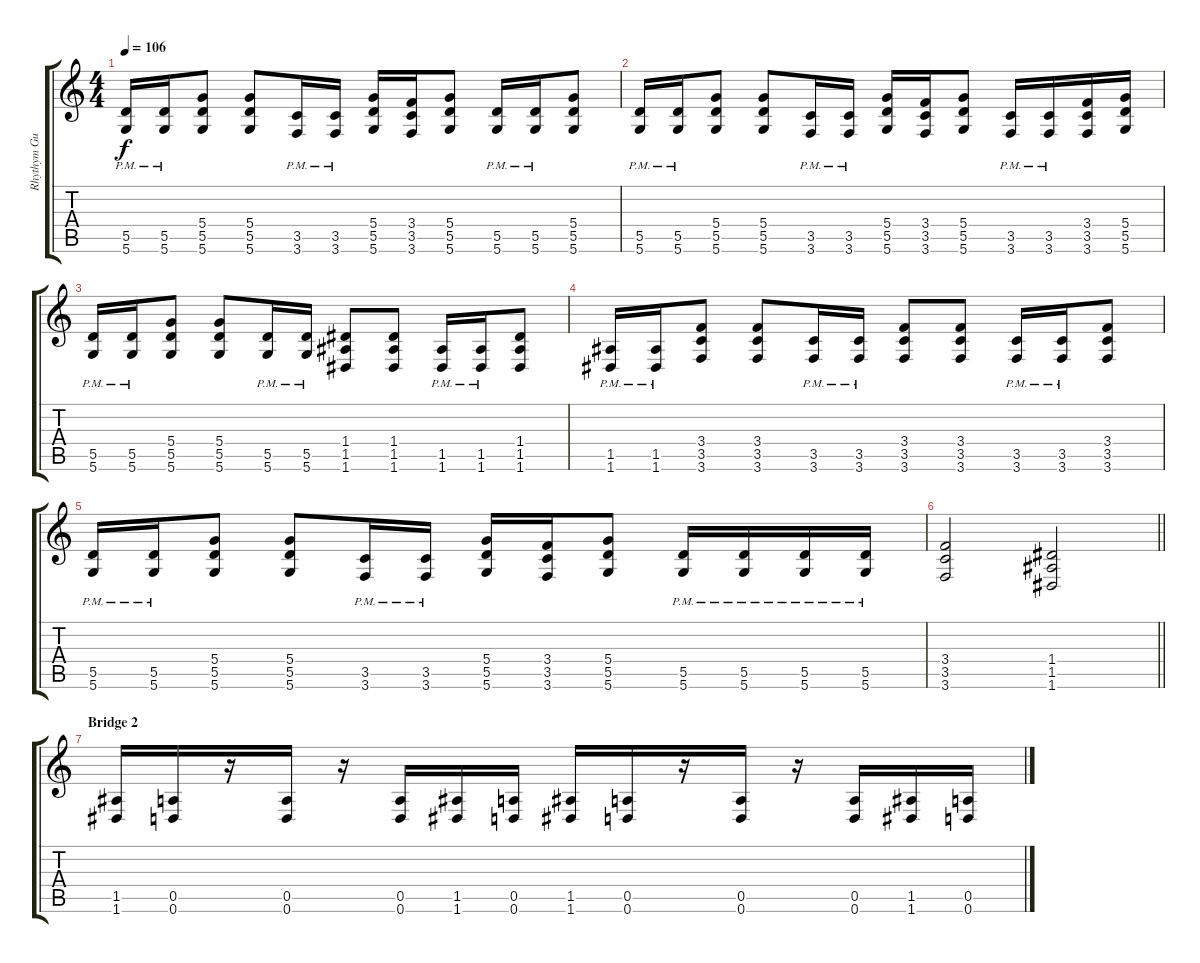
\track ("Rhythym Guitar" "Rhythym Gu") {instrument overdrivenguitar}
\staff {score tabs}
\tuning (E4 B3 G3 D3 A2 D2) {hide}
\ts (4 4)
\tempo 106
\clef g2
\ks c
(5.5{pm} 5.6{pm}).16{dy f} (5.5{pm} 5.6{pm}).16 (5.4 5.5 5.6).8 (5.4 5.5 5.6).8 (3.5{pm} 3.6{pm}).16 (3.5{pm} 3.6{pm}).16 (5.4 5.5 5.6).16 (3.4 3.5 3.6).16 (5.4 5.5 5.6).8 (5.5{pm} 5.6{pm}).16 (5.5{pm} 5.6{pm}).16 (5.4 5.5 5.6).8 |
(5.5{pm} 5.6{pm}).16 (5.5{pm} 5.6{pm}).16 (5.4 5.5 5.6).8 (5.4 5.5 5.6).8 (3.5{pm} 3.6{pm}).16 (3.5{pm} 3.6{pm}).16 (5.4 5.5 5.6).16 (3.4 3.5 3.6).16 (5.4 5.5 5.6).8 (3.5{pm} 3.6{pm}).16 (3.5{pm} 3.6{pm}).16 (3.4 3.5 3.6).16 (5.4 5.5 5.6).16 |
(5.5{pm} 5.6{pm}).16 (5.5{pm} 5.6{pm}).16 (5.4 5.5 5.6).8 (5.4 5.5 5.6).8 (5.5{pm} 5.6{pm}).16 (5.5{pm} 5.6{pm}).16 (1.4 1.5 1.6).8 (1.4 1.5 1.6).8 (1.5{pm} 1.6{pm}).16 (1.5{pm} 1.6{pm}).16 (1.4 1.5 1.6).8 |
(1.5{pm} 1.6{pm}).16 (1.5{pm} 1.6{pm}).16 (3.4 3.5 3.6).8 (3.4 3.5 3.6).8 (3.5{pm} 3.6{pm}).16 (3.5{pm} 3.6{pm}).16 (3.4 3.5 3.6).8 (3.4 3.5 3.6).8 (3.5{pm} 3.6{pm}).16 (3.5{pm} 3.6{pm}).16 (3.4 3.5 3.6).8 |
(5.5{pm} 5.6{pm}).16 (5.5{pm} 5.6{pm}).16 (5.4 5.5 5.6).8 (5.4 5.5 5.6).8 (3.5{pm} 3.6{pm}).16 (3.5{pm} 3.6{pm}).16 (5.4 5.5 5.6).16 (3.4 3.5 3.6).16 (5.4 5.5 5.6).8 (5.5{pm} 5.6{pm}).16 (5.5{pm} 5.6{pm}).16 (5.5{pm} 5.6{pm}).16 (5.5{pm} 5.6{pm}).16 |
\barLineRight lightlight
(3.4 3.5 3.6).2 (1.4 1.5 1.6).2 |
\section ("" "Bridge 2")
(1.5 1.6).16{volume 5 balance 0} (0.5 0.6).16 r.16 (0.5 0.6).16 r.16 (0.5 0.6).16 (1.5 1.6).16 (0.5 0.6).16 (1.5 1.6).16{balance 16} (0.5 0.6).16 r.16 (0.5 0.6).16 r.16 (0.5 0.6).16 (1.5 1.6).16 (0.5 0.6).16{balance 0}
